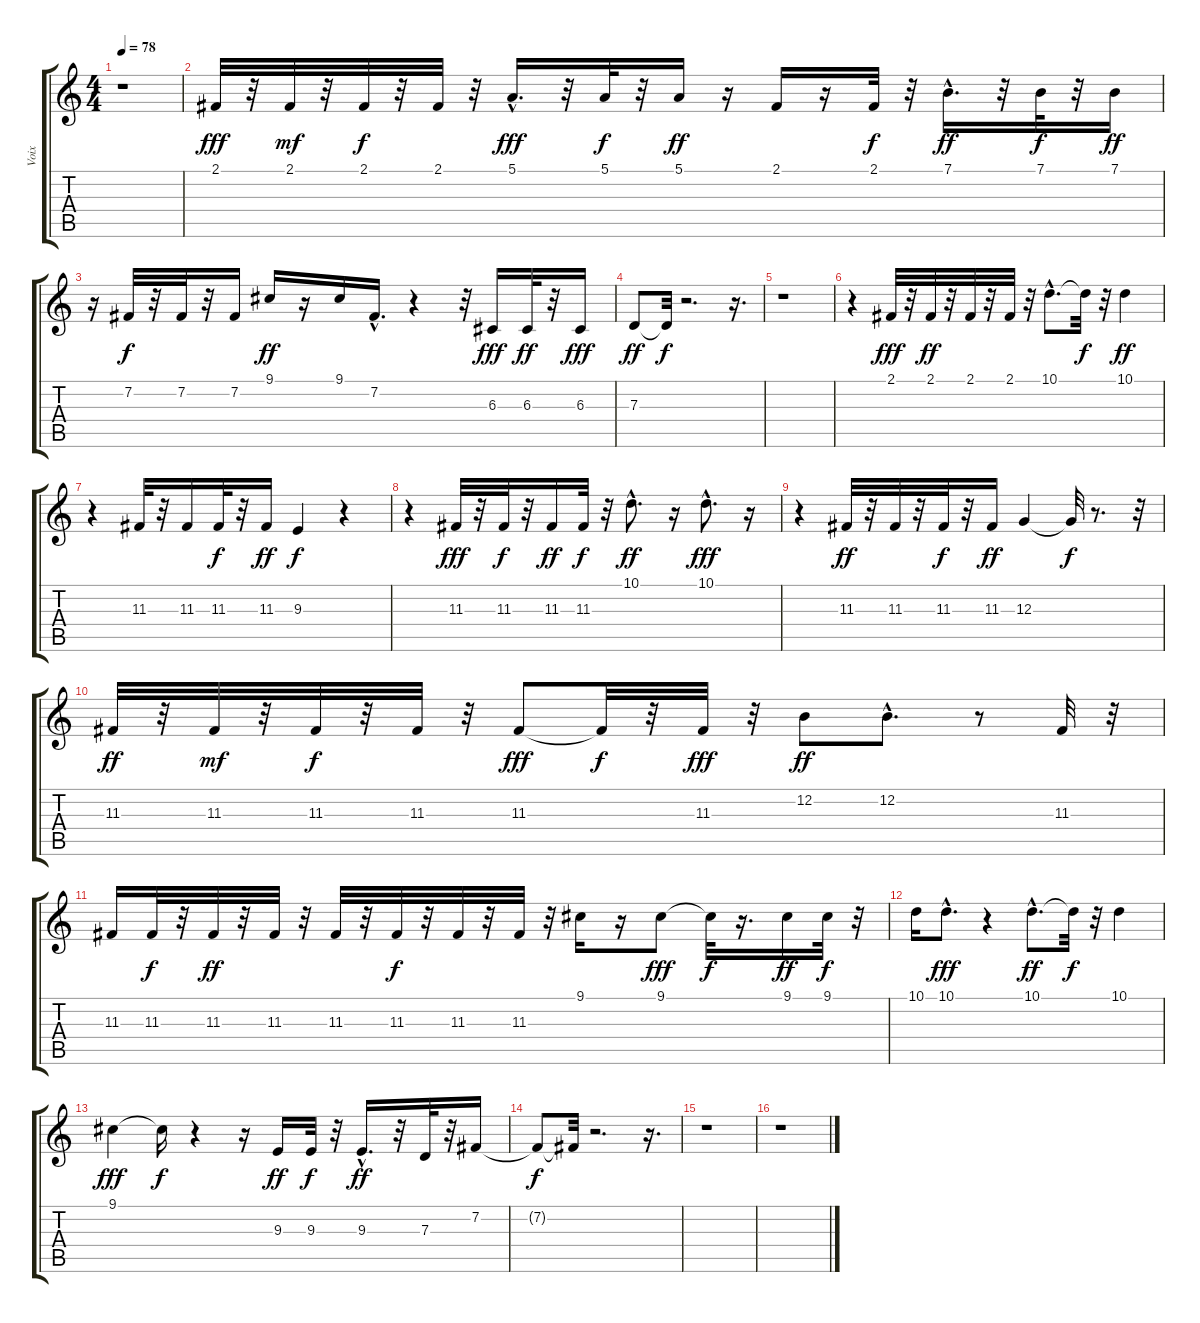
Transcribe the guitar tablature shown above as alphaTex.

\track ("Voix" "Voix") {instrument tangoaccordion}
\staff {score tabs}
\tuning (E4 B3 G3 D3 A2 E2) {hide}
\ts (4 4)
\tempo 78
\clef g2
\ks c
r.1{dy f} |
2.1.32{dy fff} r.32 2.1.32{dy mf} r.32 2.1.32{dy f} r.32 2.1.32 r.32 5.1{hac}.16{d dy fff} r.32 5.1.32{dy f} r.32 5.1.16{dy ff} r.16 2.1.16 r.16 2.1.32{dy f} r.32 7.1{hac}.16{d dy ff} r.32 7.1.32{dy f} r.32 7.1.16{dy ff} |
r.16 7.2.32{dy f} r.32 7.2.32 r.32 7.2.16 9.1.16{dy ff} r.16 9.1.16 7.2{hac}.16{d} r.4 r.32 6.3.16{dy fff} 6.3.32{dy ff} r.32 6.3.16{dy fff} |
7.3.8{dy ff} 7.3{t}.32{dy f} r.2{d} r.16{d} |
r.1 |
r.4 2.1.32{dy fff} r.32 2.1.32{dy ff} r.32 2.1.32 r.32 2.1.32 r.32 10.1{hac}.8{d} 10.1{t}.32{dy f} r.32 10.1.4{dy ff} |
r.4 11.3.32 r.32 11.3.16 11.3.32{dy f} r.32 11.3.16{dy ff} 9.3.4{dy f} r.4 |
r.4 11.3.32{dy fff} r.32 11.3.32{dy f} r.32 11.3.16{dy ff} 11.3.32{dy f} r.32 10.1{hac}.8{d dy ff} r.16 10.1{hac}.8{d dy fff} r.16 |
r.4 11.3.32{dy ff} r.32 11.3.32 r.32 11.3.32{dy f} r.32 11.3.16{dy ff} 12.3.4 12.3{t}.32{dy f} r.8{d} r.32 |
11.3.32{dy ff} r.32 11.3.32{dy mf} r.32 11.3.32{dy f} r.32 11.3.32 r.32 11.3.8{dy fff} 11.3{t}.32{dy f} r.32 11.3.32{dy fff} r.32 12.2.8{dy ff} 12.2{hac}.8{d} r.8 11.3.32 r.32 |
11.3.16 11.3.32{dy f} r.32 11.3.32{dy ff} r.32 11.3.32 r.32 11.3.32 r.32 11.3.32{dy f} r.32 11.3.32 r.32 11.3.32 r.32 9.1.16 r.16 9.1.8{dy fff} 9.1{t}.32{dy f} r.16{d} 9.1.16{dy ff} 9.1.32{dy f} r.32 |
10.1.16 10.1{hac}.8{d dy fff} r.4 10.1{hac}.8{d dy ff} 10.1{t}.32{dy f} r.32 10.1.4 |
9.1.4{dy fff} 9.1{t}.16{dy f} r.4 r.16 9.3.16{dy ff} 9.3.32{dy f} r.32 9.3{hac}.16{d dy ff} r.32 7.3.32 r.32 7.2.16 |
7.2{t}.8{dy f} 7.2{t}.32 r.2{d} r.16{d} |
r.1 |
r.1
